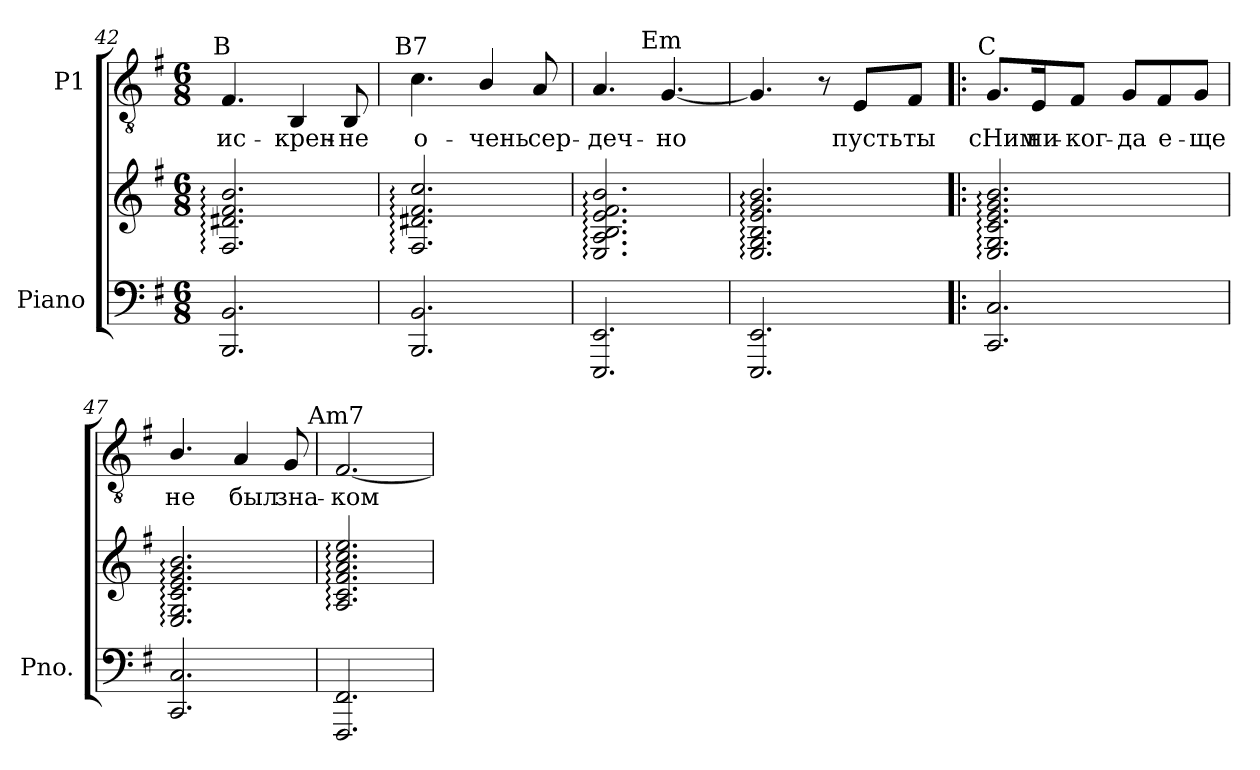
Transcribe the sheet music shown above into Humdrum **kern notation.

**kern	**kern	**kern	**text
*part2	*part2	*part1	*part1
*staff3	*staff2	*staff1	*staff1
*I"Piano	*	*I"P1	*
*I'Pno.	*	*	*
*clefF4	*clefG2	*clefGv2	*
*	*	*ITrd7c12	*
*k[f#]	*k[f#]	*k[f#]	*
*e:	*e:	*e:	*
*M6/8	*M6/8	*M6/8	*
=42	=42	=42	=42
!	!	!LO:TX:a:cj:t=B	!
!	!	!	!LO:LY:b:color=#000000
2.BBBi/ 2.BBi	2.F#i/: 2.d#Xi: 2.f#i: 2.bi:	4.FF#i/	ис-
!	!	!	!LO:LY:b:color=#000000
.	.	4BBBi/	-крен-
!	!	!	!LO:LY:b:color=#000000
.	.	8BBBi/	-не
!!LO:LB:g=z
=43	=43	=43	=43
!	!	!LO:TX:a:cj:t=B7	!
!	!	!	!LO:LY:b:color=#000000
2.BBBi/ 2.BBi	2.F#i/: 2.d#Xi: 2.f#i: 2.cci:	4.Ci\	о-
!	!	!	!LO:LY:b:color=#000000
.	.	4BBi/	-чень
!	!	!	!LO:LY:b:color=#000000
.	.	8AAi/	сер-
=44	=44	=44	=44
!	!	!	!LO:LY:b:color=#000000
2.EEEi/ 2.EEi	2.Ei/: 2.Ai: 2.Bi: 2.ei: 2.f#i: 2.bi:	4.AAi/	-деч-
!	!	!LO:TX:a:cj:t=Em	!
!	!	!	!LO:LY:b:color=#000000
.	.	[<4.GGi/	-но
=45	=45	=45	=45
2.EEEi/ 2.EEi	2.Ei/: 2.Gi: 2.Bi: 2.ei: 2.gi: 2.bi:	4.GGi/]	.
.	.	8r	.
!	!	!	!LO:LY:b:color=#000000
.	.	8EEi/L	пусть
!	!	!	!LO:LY:b:color=#000000
.	.	8FF#i/J	ты
=46!|:	=46!|:	=46!|:	=46!|:
!	!	!LO:TX:a:cj:t=C	!
!	!	!	!LO:LY:b:color=#000000
2.CCi/ 2.Ci	2.Ei/: 2.Gi: 2.ci: 2.ei: 2.gi: 2.bi:	8.GGi/L	сНим
!	!	!	!LO:LY:b:color=#000000
.	.	16EEi/k	ни-
!	!	!	!LO:LY:b:color=#000000
.	.	8FF#i/J	-ког-
!	!	!	!LO:LY:b:color=#000000
.	.	8GGi/L	-да
!	!	!	!LO:LY:b:color=#000000
.	.	8FF#i/	е-
!	!	!	!LO:LY:b:color=#000000
.	.	8GGi/J	-ще
=47	=47	=47	=47
!	!	!	!LO:LY:b:color=#000000
2.CCi/ 2.Ci	2.Ei/: 2.Gi: 2.ci: 2.ei: 2.gi: 2.bi:	4.BBi/	не
!	!	!	!LO:LY:b:color=#000000
.	.	4AAi/	был
!	!	!	!LO:LY:b:color=#000000
.	.	8GGi/	зна-
=48	=48	=48	=48
!	!	!LO:TX:a:cj:t=Am7	!
!	!	!	!LO:LY:b:color=#000000
2.FFF#i/ 2.FF#i	2.Ai/: 2.ci: 2.f#i: 2.ai: 2.cci: 2.eei:	[<2.FF#i/	-ком
=	=	=	=
*-	*-	*-	*-
